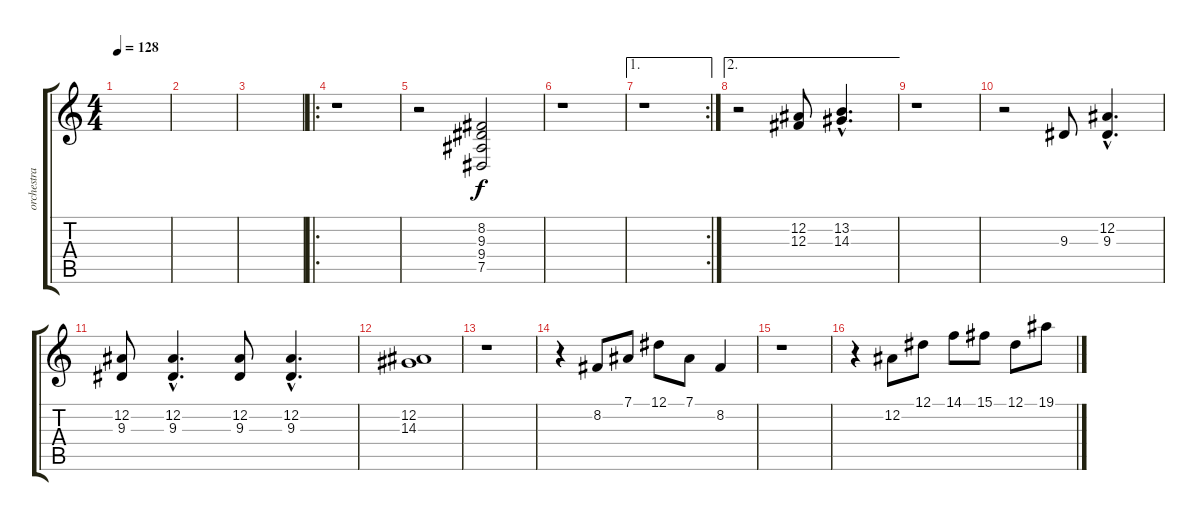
\track ("orchestra" "orchestra") {instrument stringensemble1}
\staff {score tabs}
\tuning (Eb4 Bb3 Gb3 Db3 Ab2 Eb2) {hide}
\ts (4 4)
\tempo 128
\clef g2
\ks c
|
|
|
\ro
r.1 |
r.2 (8.2 9.3 9.4 7.5).2 |
r.1 |
\ae 1
\rc 2
r.1 |
\ae 2
r.2 (12.2 12.3).8 (13.2{hac} 14.3{hac}).4{d} |
r.1 |
r.2 9.3.8 (12.2{hac} 9.3{hac}).4{d} |
(12.2 9.3).8 (12.2{hac} 9.3{hac}).4{d} (12.2 9.3).8 (12.2{hac} 9.3{hac}).4{d} |
(12.2 14.3).1 |
r.1 |
r.4 8.2.8 7.1.8 12.1.8 7.1.8 8.2.4 |
r.1 |
r.4 12.2.8 12.1.8 14.1.8 15.1.8 12.1.8 19.1.8
